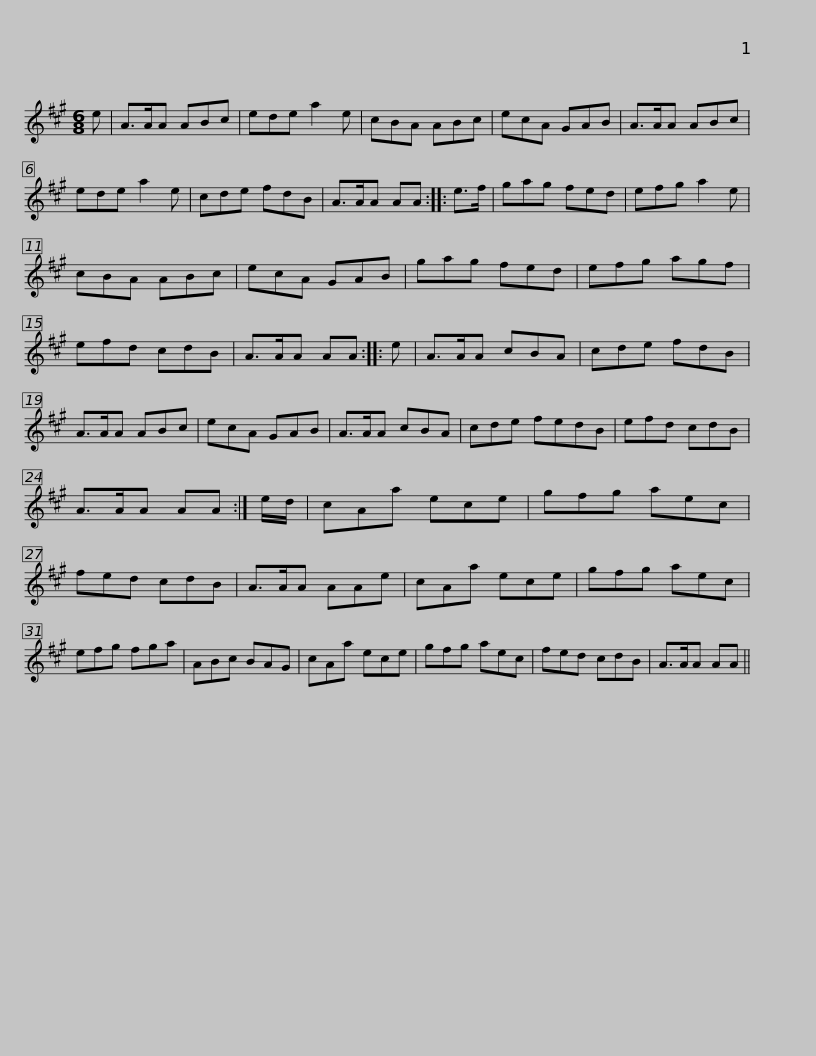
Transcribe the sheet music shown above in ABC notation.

X:1
L:1/8
M:6/8
I:linebreak $
K:A
V:1 treble
V:1
 e | A>AA ABc | ede a2 e | cBA ABc | ecA GAB | %5
 A>AA ABc | ede a2 e | cde fdB |$ A>AA AA :: e>f | %10
 gag fed | efg a2 e | cBA ABc | ecA GAB | gag fed |$ %15
 efg agf | efd cdB | A>AA AA :: e | A>AA cBA | %20
 cde fdB | A>AA ABc | ecA GAB |$ A>AA cBA | cde fedB | %25
 efd cdB | A>AA AA :| e/d/ | cAa ece | gfg aec |$ %30
 fed cdB | A>AA AAe | cAa ece | gfg aec | efg fga | %35
 ABc BAG | cAa ece |$ gfg aec | fed cdB | A>AA AA || %40
